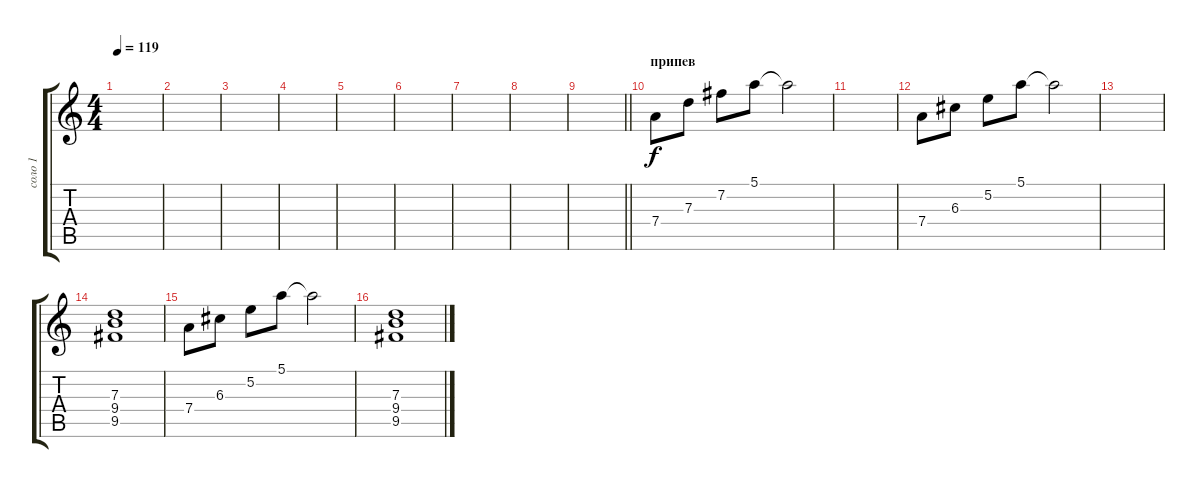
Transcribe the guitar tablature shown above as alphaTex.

\track ("соло 1" "соло 1") {instrument overdrivenguitar}
\staff {score tabs}
\tuning (E4 B3 G3 D3 A2 E2) {hide}
\ts (4 4)
\tempo 119
\clef g2
\ks c
|
|
|
|
|
|
|
|
\barLineRight lightlight
|
\section ("" "припев")
7.4.8 7.3.8 7.2.8 5.1.8 5.1{t}.2 |
|
7.4.8 6.3.8 5.2.8 5.1.8 5.1{t}.2 |
|
(7.3 9.4 9.5).1 |
7.4.8 6.3.8 5.2.8 5.1.8 5.1{t}.2 |
(7.3 9.4 9.5).1
